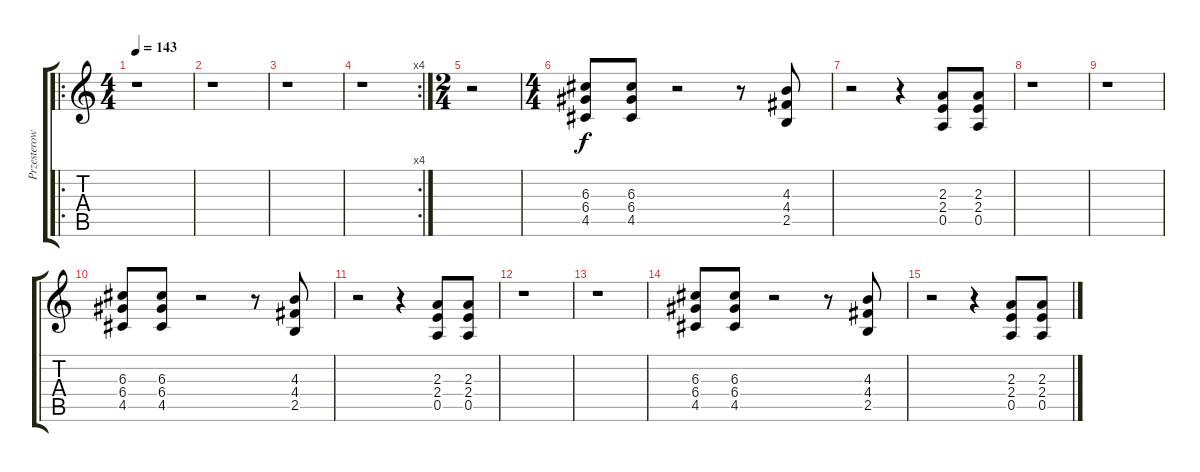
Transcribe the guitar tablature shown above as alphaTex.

\track ("Przesterowana" "Przesterow") {instrument overdrivenguitar}
\staff {score tabs}
\tuning (E4 B3 G3 D3 A2 E2) {hide}
\ro
\ts (4 4)
\tempo 143
\clef g2
\ks c
r.1{dy f instrument overdrivenguitar} |
r.1 |
r.1 |
\rc 4
r.1 |
\ts (2 4)
r.2 |
\ts (4 4)
(6.3 6.4 4.5).8 (6.3 6.4 4.5).8 r.2 r.8 (4.3 4.4 2.5).8 |
r.2 r.4 (2.3 2.4 0.5).8 (2.3 2.4 0.5).8 |
r.1 |
r.1 |
(6.3 6.4 4.5).8 (6.3 6.4 4.5).8 r.2 r.8 (4.3 4.4 2.5).8 |
r.2 r.4 (2.3 2.4 0.5).8 (2.3 2.4 0.5).8 |
r.1 |
r.1 |
(6.3 6.4 4.5).8 (6.3 6.4 4.5).8 r.2 r.8 (4.3 4.4 2.5).8 |
r.2 r.4 (2.3 2.4 0.5).8 (2.3 2.4 0.5).8
